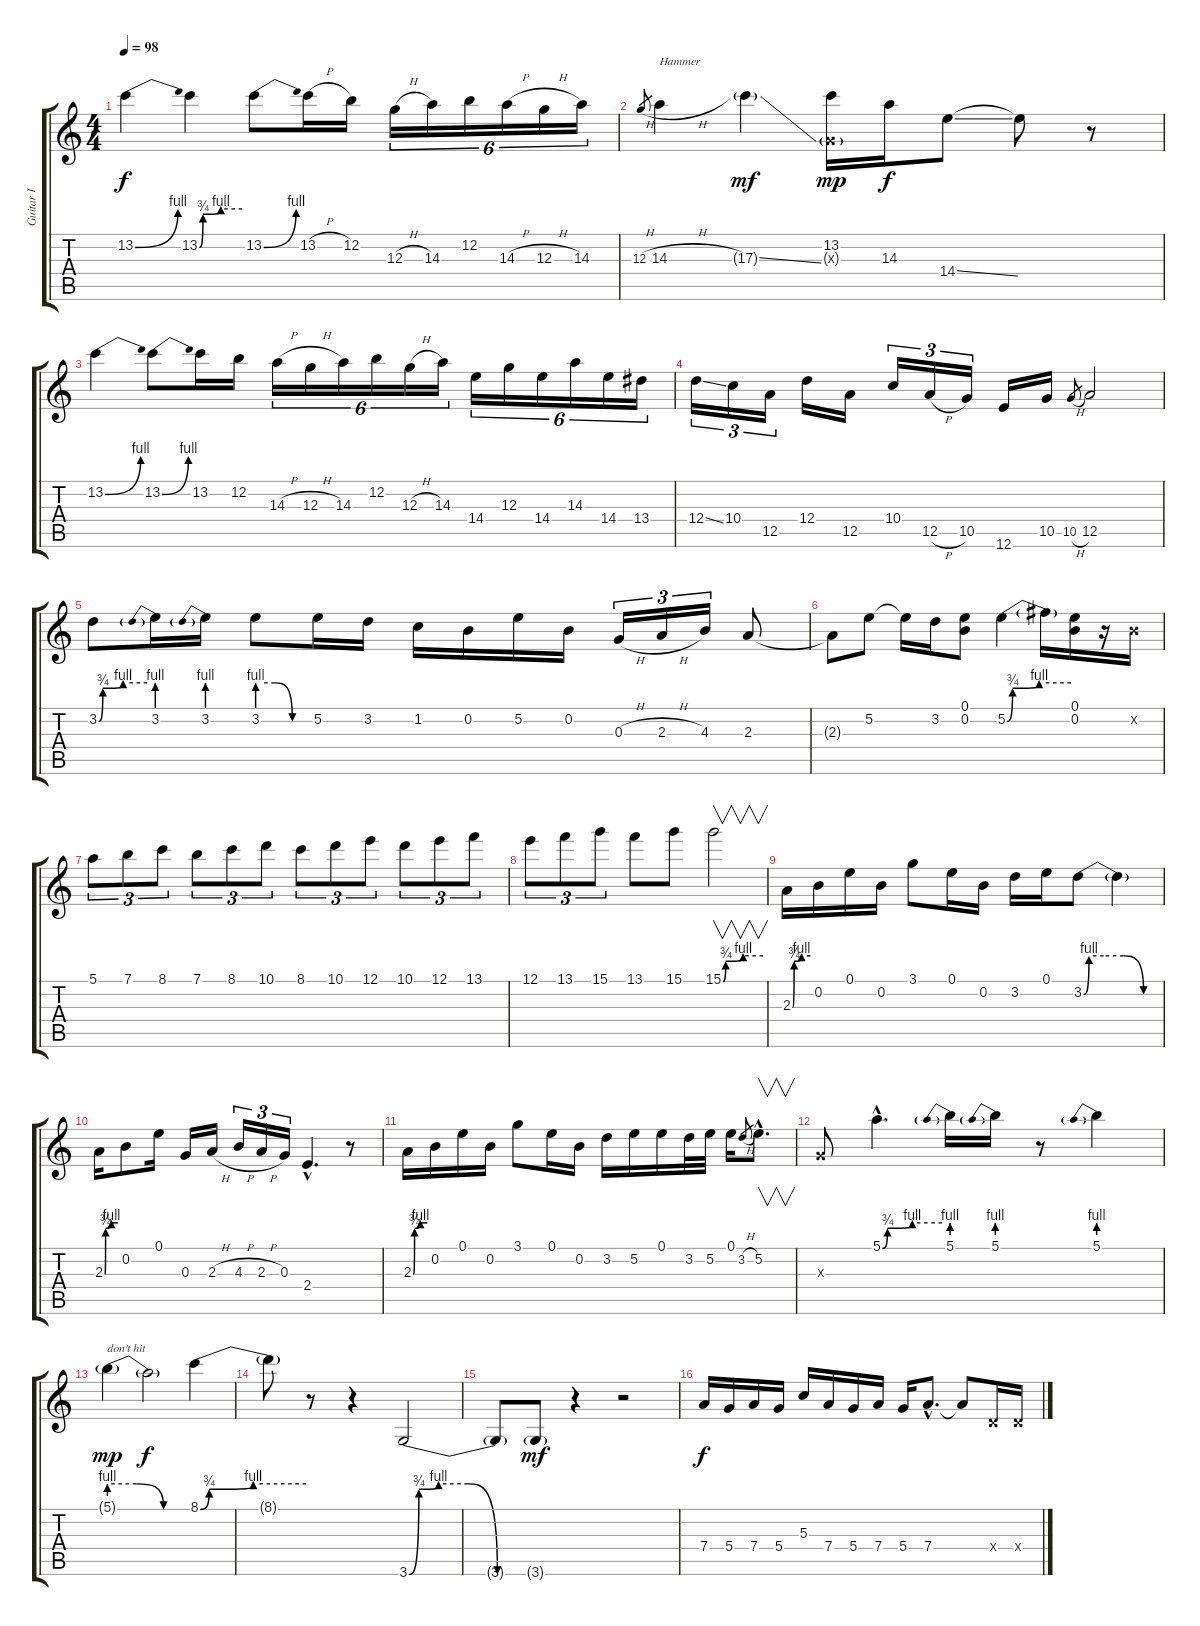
\track ("Guitar I" "Guitar I") {instrument overdrivenguitar}
\staff {score tabs}
\tuning (E4 B3 G3 D3 A2 E2) {hide}
\ts (4 4)
\tempo 98
\clef g2
\ks c
13.2{be (bend 0 0 60 4)}.4{dy f} 13.2{be (custom 0 0 5 3 30 4 60 4)}.4 13.2{be (bend 0 0 60 4)}.8 13.2{h}.16 12.2.16 12.3{h}.16{tu (6 4)} 14.3.16{tu (6 4)} 12.2.16{tu (6 4)} 14.3{h}.16{tu (6 4)} 12.3{h}.16{tu (6 4)} 14.3.16{tu (6 4)} |
12.3{h}.8{gr} 14.3{h}.4{txt "Hammer"} 17.3{ss g}.4{dy mf} (13.2 0.3{g x}).16{dy mp} 14.3.16{dy f} 14.4{ss}.8 14.4{t}.8 r.8 |
13.2{be (bend 0 0 60 4)}.4 13.2{be (bend 0 0 60 4)}.8 13.2.16 12.2.16 14.3{h}.16{tu (6 4)} 12.3{h}.16{tu (6 4)} 14.3.16{tu (6 4)} 12.2.16{tu (6 4)} 12.3{h}.16{tu (6 4)} 14.3.16{tu (6 4)} 14.4.16{tu (6 4)} 12.3.16{tu (6 4)} 14.4.16{tu (6 4)} 14.3.16{tu (6 4)} 14.4.16{tu (6 4)} 13.4.16{tu (6 4)} |
12.4{ss}.16{tu (3 2)} 10.4.16{tu (3 2)} 12.5.16{tu (3 2)} 12.4.16 12.5.16 10.4.16{tu (3 2)} 12.5{h}.16{tu (3 2)} 10.5.16{tu (3 2)} 12.6.16 10.5.16 10.5{h}.8{gr} 12.5.2 |
3.2{be (custom 0 0 5 3 30 4 60 4)}.8 3.2{be (prebend 0 4 60 4)}.16 3.2{be (prebend 0 4 60 4)}.16 3.2{be (custom 0 4 20 4 40 0 60 0)}.8 5.2.16 3.2.16 1.2.16 0.2.16 5.2.16 0.2.16 0.3{h}.16{tu (3 2)} 2.3{h}.16{tu (3 2)} 4.3.16{tu (3 2)} 2.3.8 |
2.3{t}.8 5.2.8 5.2{t}.16 3.2.16 (0.1 0.2).8 5.2{be (custom 0 0 5 3 30 4 60 4)}.4 5.2{t}.16 (0.1 0.2).16 r.16 0.2{x}.16 |
5.1.8{tu (3 2)} 7.1.8{tu (3 2)} 8.1.8{tu (3 2)} 7.1.8{tu (3 2)} 8.1.8{tu (3 2)} 10.1.8{tu (3 2)} 8.1.8{tu (3 2)} 10.1.8{tu (3 2)} 12.1.8{tu (3 2)} 10.1.8{tu (3 2)} 12.1.8{tu (3 2)} 13.1.8{tu (3 2)} |
12.1.8{tu (3 2)} 13.1.8{tu (3 2)} 15.1.8{tu (3 2)} 13.1.8 15.1.8 15.1{be (custom 0 0 4 3 30 4 60 4)}.2{v} |
2.3{be (custom 0 0 5 3 30 4 60 4)}.16 0.2.16 0.1.16 0.2.16 3.1.8 0.1.16 0.2.16 3.2.16 0.1.16 3.2{be (custom 0 0 4 4 15 4 30 4 45 0 60 0)}.8 3.2{t}.4 |
2.3{be (custom 0 0 3 3 30 4 60 4)}.16 0.2.8 0.1.16 0.3.16 2.3{h}.16 4.3{h}.16{tu (3 2)} 2.3{h}.16{tu (3 2)} 0.3.16{tu (3 2)} 2.4{hac}.4{d} r.8 |
2.3{be (custom 0 0 5 3 30 4 60 4)}.16 0.2.16 0.1.16 0.2.16 3.1.8 0.1.16 0.2.16 3.2.16 5.2.16 0.1.16 3.2.32 5.2.32 0.1.16 3.2{h}.8{gr} 5.2{hac}.8{v d} |
0.3{x}.8 5.1{be (custom 0 0 5 3 30 4 60 4) hac}.4{d} 5.1{be (prebend 0 4 60 4)}.16 5.1{be (prebend 0 4 60 4)}.16 r.8 5.1{be (prebend 0 4 60 4)}.4 |
5.1{be (custom 0 4 20 4 40 0 60 0) g}.4{txt "don't hit" dy mp} 5.1{t}.2{dy f} 8.1{be (custom 0 0 5 3 30 4 60 4)}.4 |
8.1{t}.8 r.8 r.4 3.6{be (custom 0 0 5 3 15 4 30 4 45 0 60 0)}.2 |
3.6{t}.8 3.6{g}.8{dy mf} r.4 r.2 |
7.4.16{dy f} 5.4.16 7.4.16 5.4.16 5.3.16 7.4.16 5.4.16 7.4.16 5.4.16 7.4{hac}.8{d} 7.4{t}.8 0.4{x}.16 0.4{x}.16
